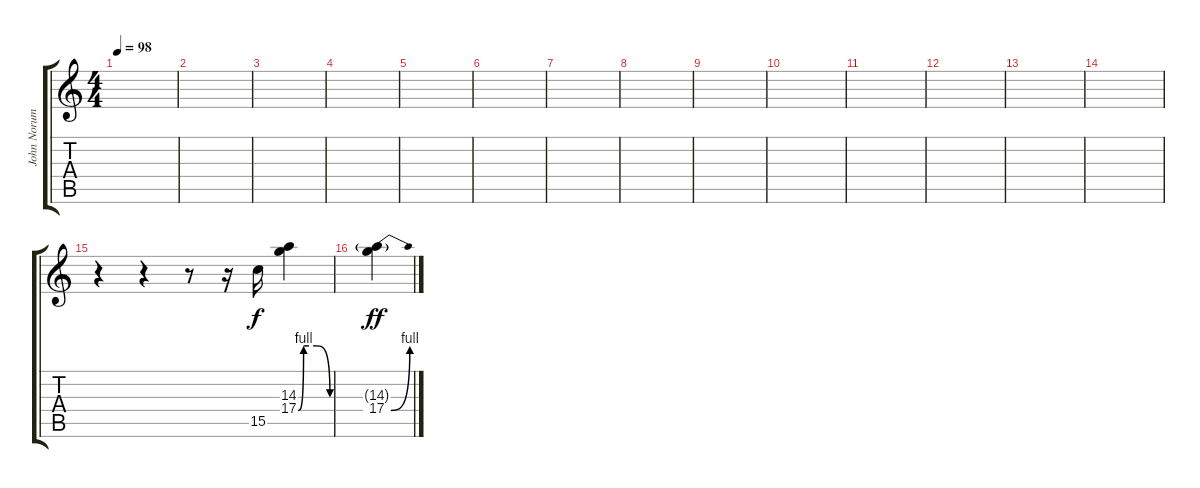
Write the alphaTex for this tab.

\track ("John Norum" "John Norum") {instrument distortionguitar}
\staff {score tabs}
\tuning (E4 B3 G3 D3 A2 D2) {hide}
\ts (4 4)
\tempo 98
\clef g2
\ks c
|
|
|
|
|
|
|
|
|
|
|
|
|
|
r.4 r.4 r.8 r.16 15.5.16{volume 8} (14.3 17.4{be (custom 0 0 10 4 20 4 35 4 60 0)}).4 |
(14.3{g} 17.4{be (bend 0 0 60 4)}).4{dy ff}
